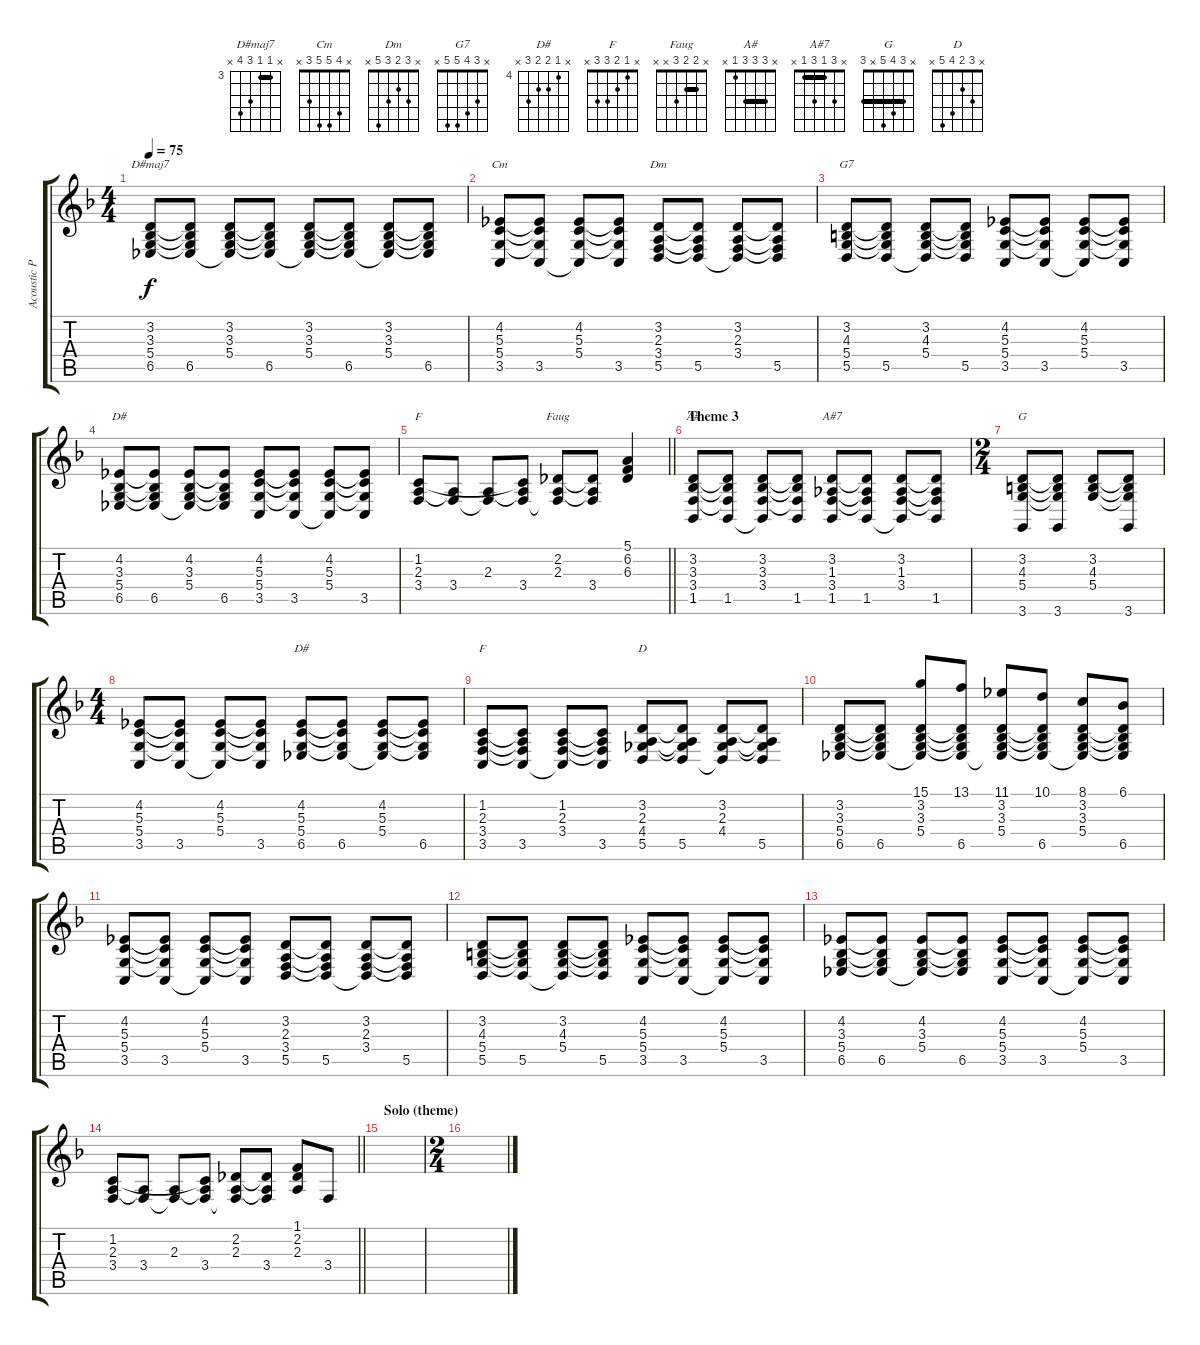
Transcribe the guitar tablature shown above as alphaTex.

\track ("Acoustic Piano" "Acoustic P") {instrument acousticgrandpiano}
\staff {score tabs}
\tuning (E4 B3 G3 D3 A2 E2) {hide}
\chord ("D#maj7" x 3 3 5 6 x) {firstfret 3 barre 3}
\chord ("Cm" x 4 5 5 3 x)
\chord ("Dm" x 3 2 3 5 x)
\chord ("G7" x 3 4 5 5 x)
\chord ("D#" x 4 3 5 6 x) {firstfret 3}
\chord ("F" x 1 2 3 x x)
\chord ("Faug" x 2 2 3 x x) {barre 2}
\chord ("A#" x 3 3 3 1 x) {barre 3}
\chord ("A#7" x 3 1 3 1 x) {barre 1}
\chord ("G" x 3 4 5 x 3) {barre 3}
\chord ("D#" x 4 5 5 6 x) {firstfret 4}
\chord ("F" x 1 2 3 3 x)
\chord ("D" x 3 2 4 5 x)
\ts (4 4)
\tempo 75
\clef g2
\ks f
(3.2 3.3 5.4 6.5).8{ch "D#maj7" dy f} (3.2{t} 3.3{t} 5.4{t} 6.5).8 (3.2 3.3 5.4 6.5{t}).8 (3.2{t} 3.3{t} 5.4{t} 6.5).8 (3.2 3.3 5.4 6.5{t}).8 (3.2{t} 3.3{t} 5.4{t} 6.5).8 (3.2 3.3 5.4 6.5{t}).8 (3.2{t} 3.3{t} 5.4{t} 6.5).8 |
(4.2 5.3 5.4 3.5).8{ch "Cm"} (4.2{t} 5.3{t} 5.4{t} 3.5).8 (4.2 5.3 5.4 3.5{t}).8 (4.2{t} 5.3{t} 5.4{t} 3.5).8 (3.2 2.3 3.4 5.5).8{ch "Dm"} (3.2{t} 2.3{t} 3.4{t} 5.5).8 (3.2 2.3 3.4 5.5{t}).8 (3.2{t} 2.3{t} 3.4{t} 5.5).8 |
(3.2 4.3 5.4 5.5).8{ch "G7"} (3.2{t} 4.3{t} 5.4{t} 5.5).8 (3.2 4.3 5.4 5.5{t}).8 (3.2{t} 4.3{t} 5.4{t} 5.5).8 (4.2 5.3 5.4 3.5).8 (4.2{t} 5.3{t} 5.4{t} 3.5).8 (4.2 5.3 5.4 3.5{t}).8 (4.2{t} 5.3{t} 5.4{t} 3.5).8 |
(4.2 3.3 5.4 6.5).8{ch "D#"} (4.2{t} 3.3{t} 5.4{t} 6.5).8 (4.2 3.3 5.4 6.5{t}).8 (4.2{t} 3.3{t} 5.4{t} 6.5).8 (4.2 5.3 5.4 3.5).8 (4.2{t} 5.3{t} 5.4{t} 3.5).8 (4.2 5.3 5.4 3.5{t}).8 (4.2{t} 5.3{t} 5.4{t} 3.5).8 |
\barLineRight lightlight
(1.2 2.3 3.4).8{ch "F"} (2.3{t} 3.4).8 (2.3 3.4{t}).8 (1.2{t} 2.3{t} 3.4).8 (2.2 2.3 3.4{t}).8{ch "Faug"} (2.2{t} 2.3{t} 3.4).8 (5.1 6.2 6.3).4 |
\section ("" "Theme 3")
(3.2 3.3 3.4 1.5).8{ch "A#"} (3.2{t} 3.3{t} 3.4{t} 1.5).8 (3.2 3.3 3.4 1.5{t}).8 (3.2{t} 3.3{t} 3.4{t} 1.5).8 (3.2 1.3 3.4 1.5).8{ch "A#7"} (3.2{t} 1.3{t} 3.4{t} 1.5).8 (3.2 1.3 3.4 1.5{t}).8 (3.2{t} 1.3{t} 3.4{t} 1.5).8 |
\ts (2 4)
(3.2 4.3 5.4 3.6).8{ch "G"} (3.2{t} 4.3{t} 5.4{t} 3.6).8 (3.2 4.3 5.4).8 (3.2{t} 4.3{t} 5.4{t} 3.6).8 |
\ts (4 4)
(4.2 5.3 5.4 3.5).8 (4.2{t} 5.3{t} 5.4{t} 3.5).8 (4.2 5.3 5.4 3.5{t}).8 (4.2{t} 5.3{t} 5.4{t} 3.5).8 (4.2 5.3 5.4 6.5).8{ch "D#"} (4.2{t} 5.3{t} 5.4{t} 6.5).8 (4.2 5.3 5.4 6.5{t}).8 (4.2{t} 5.3{t} 5.4{t} 6.5).8 |
(1.2 2.3 3.4 3.5).8{ch "F"} (1.2{t} 2.3{t} 3.4{t} 3.5).8 (1.2 2.3 3.4 3.5{t}).8 (1.2{t} 2.3{t} 3.4{t} 3.5).8 (3.2 2.3 4.4 5.5).8{ch "D"} (3.2{t} 2.3{t} 4.4{t} 5.5).8 (3.2 2.3 4.4 5.5{t}).8 (3.2{t} 2.3{t} 4.4{t} 5.5).8 |
(3.2 3.3 5.4 6.5).8 (3.2{t} 3.3{t} 5.4{t} 6.5).8 (15.1 3.2 3.3 5.4 6.5{t}).8 (13.1 3.2{t} 3.3{t} 5.4{t} 6.5).8 (11.1 3.2 3.3 5.4 6.5{t}).8 (10.1 3.2{t} 3.3{t} 5.4{t} 6.5).8 (8.1 3.2 3.3 5.4 6.5{t}).8 (6.1 3.2{t} 3.3{t} 5.4{t} 6.5).8 |
(4.2 5.3 5.4 3.5).8 (4.2{t} 5.3{t} 5.4{t} 3.5).8 (4.2 5.3 5.4 3.5{t}).8 (4.2{t} 5.3{t} 5.4{t} 3.5).8 (3.2 2.3 3.4 5.5).8 (3.2{t} 2.3{t} 3.4{t} 5.5).8 (3.2 2.3 3.4 5.5{t}).8 (3.2{t} 2.3{t} 3.4{t} 5.5).8 |
(3.2 4.3 5.4 5.5).8 (3.2{t} 4.3{t} 5.4{t} 5.5).8 (3.2 4.3 5.4 5.5{t}).8 (3.2{t} 4.3{t} 5.4{t} 5.5).8 (4.2 5.3 5.4 3.5).8 (4.2{t} 5.3{t} 5.4{t} 3.5).8 (4.2 5.3 5.4 3.5{t}).8 (4.2{t} 5.3{t} 5.4{t} 3.5).8 |
(4.2 3.3 5.4 6.5).8 (4.2{t} 3.3{t} 5.4{t} 6.5).8 (4.2 3.3 5.4 6.5{t}).8 (4.2{t} 3.3{t} 5.4{t} 6.5).8 (4.2 5.3 5.4 3.5).8 (4.2{t} 5.3{t} 5.4{t} 3.5).8 (4.2 5.3 5.4 3.5{t}).8 (4.2{t} 5.3{t} 5.4{t} 3.5).8 |
\barLineRight lightlight
(1.2 2.3 3.4).8 (2.3{t} 3.4).8 (2.3 3.4{t}).8 (1.2{t} 2.3{t} 3.4).8 (2.2 2.3 3.4{t}).8 (2.2{t} 2.3{t} 3.4).8 (1.1 2.2 2.3).8 3.4.8 |
\section ("" "Solo (theme)")
|
\ts (2 4)
